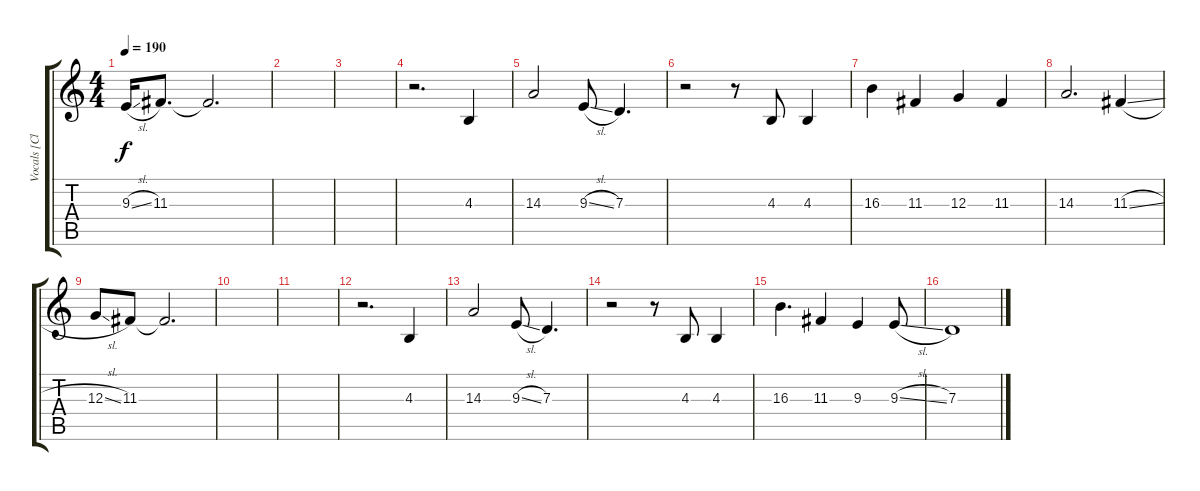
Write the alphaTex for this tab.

\track ("Vocals [Clean]" "Vocals [Cl") {instrument lead6voice}
\staff {score tabs}
\tuning (E4 B3 G3 D3 A2 D2) {hide}
\ts (4 4)
\tempo 190
\clef g2
\ks c
9.3{sl}.16{dy f} 11.3.8{d} 11.3{t}.2{d} |
|
|
r.2{d} 4.3.4 |
14.3.2 9.3{sl}.8 7.3.4{d} |
r.2 r.8 4.3.8 4.3.4 |
16.3.4 11.3.4 12.3.4 11.3.4 |
14.3.2{d} 11.3{sl}.4 |
12.3{sl}.8 11.3.8 11.3{t}.2{d} |
|
|
r.2{d} 4.3.4 |
14.3.2 9.3{sl}.8 7.3.4{d} |
r.2 r.8 4.3.8 4.3.4 |
16.3.4{d} 11.3.4 9.3.4 9.3{sl}.8 |
7.3.1
